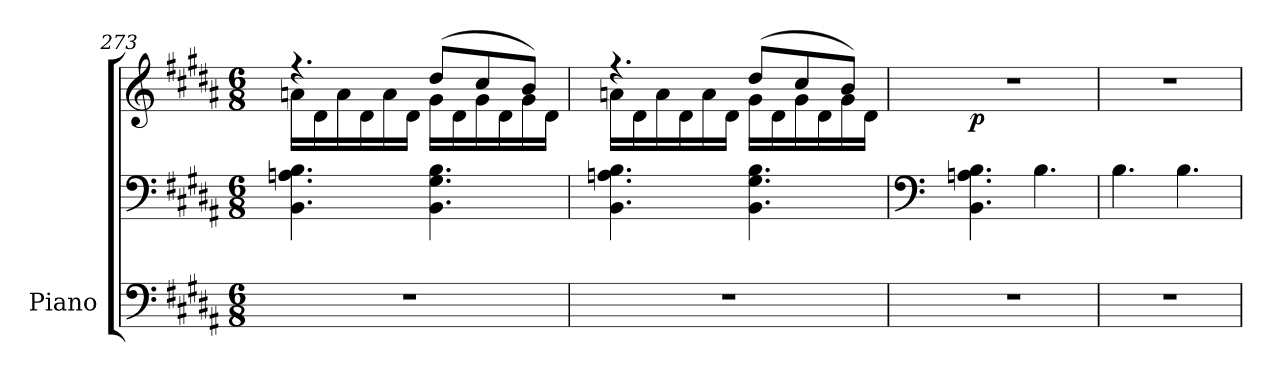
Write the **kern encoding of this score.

**kern	**kern	**kern	**dynam
*part1	*part1	*part1	*part1
*staff3	*staff2	*staff1	*staff1/2/3
*I"Piano	*	*	*
*I'Pno.	*	*	*
!!LO:LB:g=z
*clefF4	*clefF4	*clefG2	*
*k[f#c#g#d#a#]	*k[f#c#g#d#a#]	*k[f#c#g#d#a#]	*
*M6/8	*M6/8	*M6/8	*
=273	=273	=273	=273
*	*	*^	*
2.r	4.BB\ 4.An\ 4.B\	4.r	16an\LL	.
.	.	.	16d#\	.
.	.	.	16a\	.
.	.	.	16d#\	.
.	.	.	16a\	.
.	.	.	16d#\JJ	.
.	4.BB\ 4.G#\ 4.B\	(>8dd#/L	16g#\LL	.
.	.	.	16d#\	.
.	.	8cc#/	16g#\	.
.	.	.	16d#\	.
.	.	8b/J)	16g#\	.
.	.	.	16d#\JJ	.
=274	=274	=274	=274	=274
2.r	4.BB\ 4.An\ 4.B\	4.r	16an\LL	.
.	.	.	16d#\	.
.	.	.	16a\	.
.	.	.	16d#\	.
.	.	.	16a\	.
.	.	.	16d#\JJ	.
.	4.BB\ 4.G#\ 4.B\	(>8dd#/L	16g#\LL	.
.	.	.	16d#\	.
.	.	8cc#/	16g#\	.
.	.	.	16d#\	.
.	.	8b/J)	16g#\	.
.	.	.	16d#\JJ	.
*	*	*v	*v	*
=275	=275	=275	=275
*	*clefF4	*	*
*	*	*^	*
!	!	!LO:TX:a:i:t=(très	!	!
!	!	!LO:TX:a:t=librement)	!	!
!	!	!	!	!LO:DY:b
*	*	*v	*v	*
2.r	4.BB\ 4.An\ 4.B\	2.r	p
.	4.B\	.	.
=276	=276	=276	=276
2.r	4.B\	2.r	.
.	4.B\	.	.
=	=	=	=
*-	*-	*-	*-
